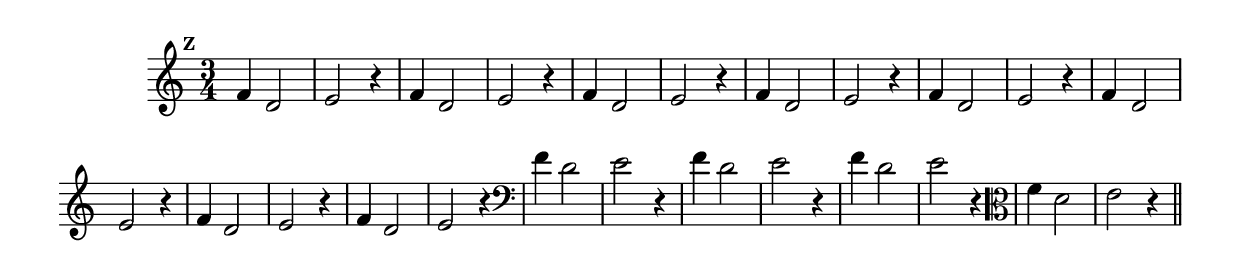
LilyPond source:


\version "2.10.33"

%\header { texidoc="Perguntas e Respostas"}

\relative c' {

  \override Staff.TimeSignature #'style = #'()
  \time 3/4 
  \override Score.BarNumber #'transparent = ##t
                                %\override Score.RehearsalMark #'font-family = #'roman
  \override Score.RehearsalMark #'font-size = #-2
  \override Score.BarNumber #'transparent = ##t
  \set Score.markFormatter = #format-mark-numbers

  \mark 25 


                                % CLARINETE

  \tag #'cl {
    f4 d2 | e r4 
  }

                                % FLAUTA

  \tag #'fl {
    f4 d2 | e r4 
  }

                                % OBOÉ

  \tag #'ob {
    f4 d2 | e r4 
  }

                                % SAX ALTO

  \tag #'saxa {
    f4 d2 | e r4 
  }

                                % SAX TENOR

  \tag #'saxt {
    f4 d2 | e r4 
  }

                                % SAX GENES

  \tag #'saxg {
    f4 d2 | e r4 
  }

                                % TROMPETE

  \tag #'tpt {
    f4 d2 | e r4 
  }

                                % TROMPA

  \tag #'tpa {
    f4 d2 | e r4 
  }


                                % TROMBONE

  \tag #'tbn {
    \clef bass
    f4 d2 | e r4 
  }

                                % TUBA MIB

  \tag #'tbamib {
    \clef bass
    f4 d2 | e r4 
  }

                                % TUBA SIB

  \tag #'tbasib {
    \clef bass
    f4 d2 | e r4 
  }


                                % VIOLA

  \tag #'vla {
    \clef alto
    f4 d2 | e r4 
  }

                                % FINAL

  \bar "||"

}
